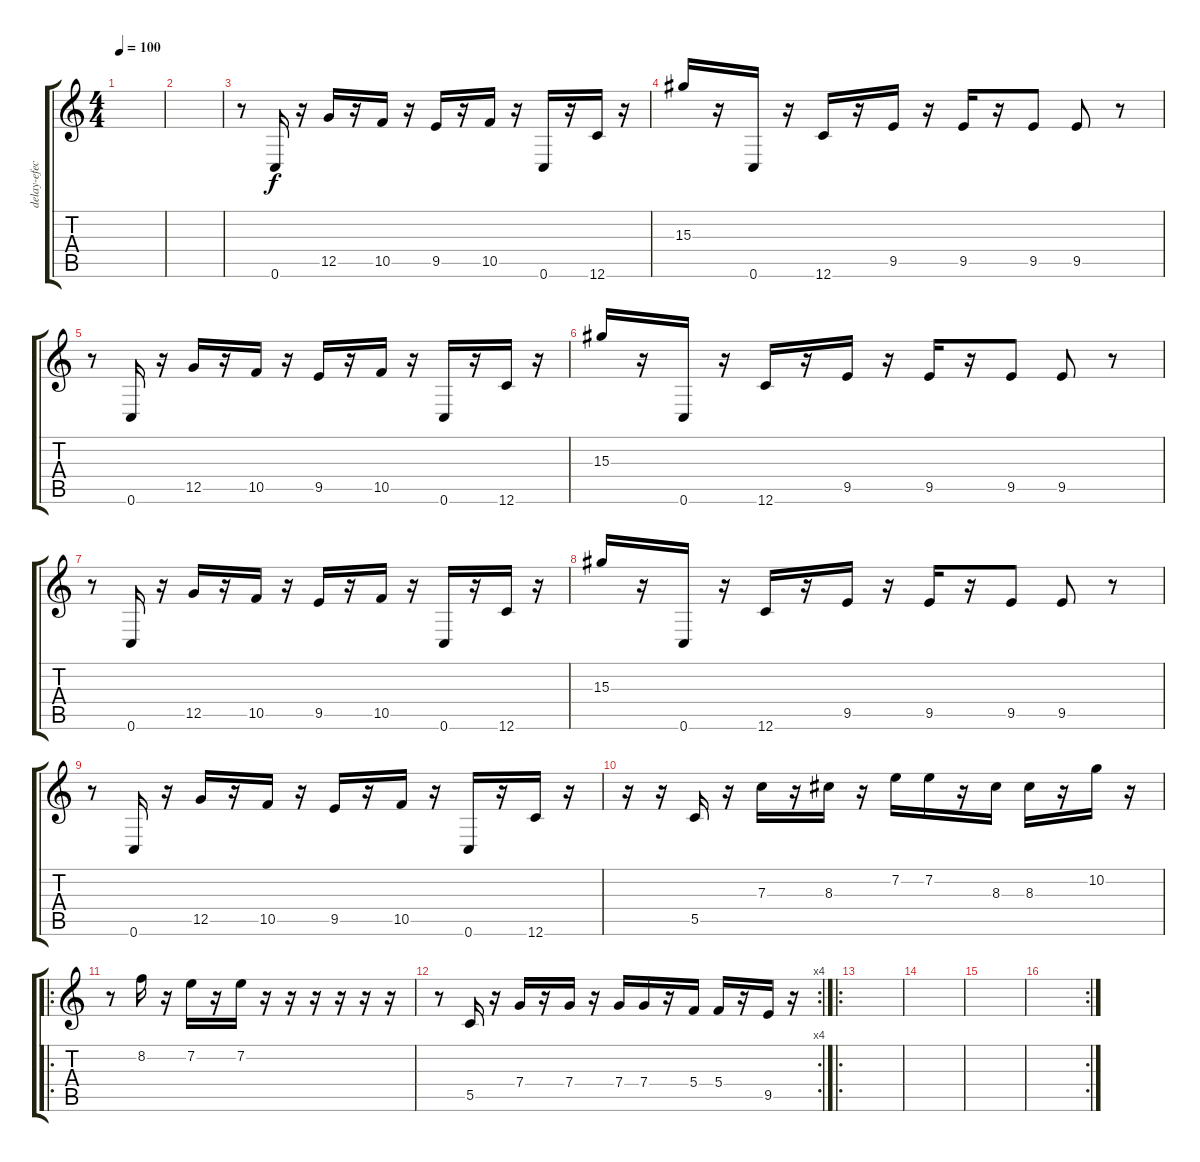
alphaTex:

\track ("delay-efect" "delay-efec") {instrument electricguitarclean}
\staff {score tabs}
\tuning (D4 A3 F3 C3 G2 C2) {hide}
\ts (4 4)
\tempo 100
\clef g2
\ks c
|
|
r.8 0.6.16 r.16 12.5.16 r.16 10.5.16 r.16 9.5.16 r.16 10.5.16 r.16 0.6.16 r.16 12.6.16 r.16 |
15.3.16 r.16 0.6.16 r.16 12.6.16 r.16 9.5.16 r.16 9.5.16 r.16 9.5.8 9.5.8 r.8 |
r.8 0.6.16 r.16 12.5.16 r.16 10.5.16 r.16 9.5.16 r.16 10.5.16 r.16 0.6.16 r.16 12.6.16 r.16 |
15.3.16 r.16 0.6.16 r.16 12.6.16 r.16 9.5.16 r.16 9.5.16 r.16 9.5.8 9.5.8 r.8 |
r.8 0.6.16 r.16 12.5.16 r.16 10.5.16 r.16 9.5.16 r.16 10.5.16 r.16 0.6.16 r.16 12.6.16 r.16 |
15.3.16 r.16 0.6.16 r.16 12.6.16 r.16 9.5.16 r.16 9.5.16 r.16 9.5.8 9.5.8 r.8 |
r.8 0.6.16 r.16 12.5.16 r.16 10.5.16 r.16 9.5.16 r.16 10.5.16 r.16 0.6.16 r.16 12.6.16 r.16 |
r.16 r.16 5.5.16 r.16 7.3.16 r.16 8.3.16 r.16 7.2.16 7.2.16 r.16 8.3.16 8.3.16 r.16 10.2.16 r.16 |
\ro
r.8 8.2.16 r.16 7.2.16 r.16 7.2.16 r.16 r.16 r.16 r.16 r.16 r.16 |
\rc 4
r.8 5.5.16 r.16 7.4.16 r.16 7.4.16 r.16 7.4.16 7.4.16 r.16 5.4.16 5.4.16 r.16 9.5.16 r.16 |
\ro
|
|
|
\rc 2
